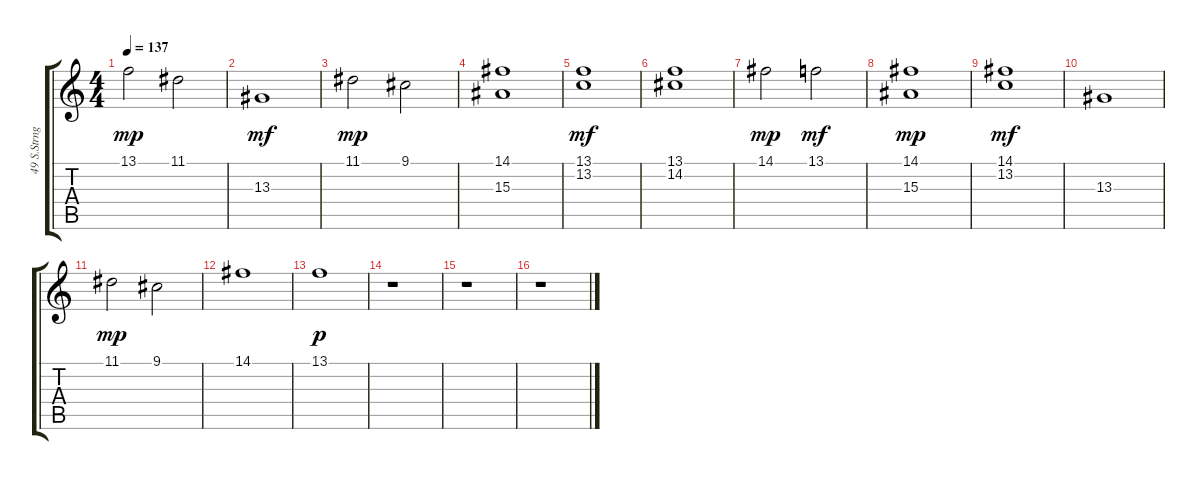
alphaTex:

\track ("49 S.Strngs" "49 S.Strng") {instrument stringensemble1}
\staff {score tabs}
\tuning (E4 B3 G3 D3 A2 E2) {hide}
\ts (4 4)
\tempo 137
\clef g2
\ks c
13.1.2{dy mp} 11.1.2 |
13.3.1{dy mf} |
11.1.2{dy mp} 9.1.2 |
(14.1 15.3).1 |
(13.1 13.2).1{dy mf} |
(13.1 14.2).1 |
14.1.2{dy mp} 13.1.2{dy mf} |
(14.1 15.3).1{dy mp} |
(14.1 13.2).1{dy mf} |
13.3.1 |
11.1.2{dy mp} 9.1.2 |
14.1.1 |
13.1.1{dy p} |
r.1 |
r.1 |
r.1
